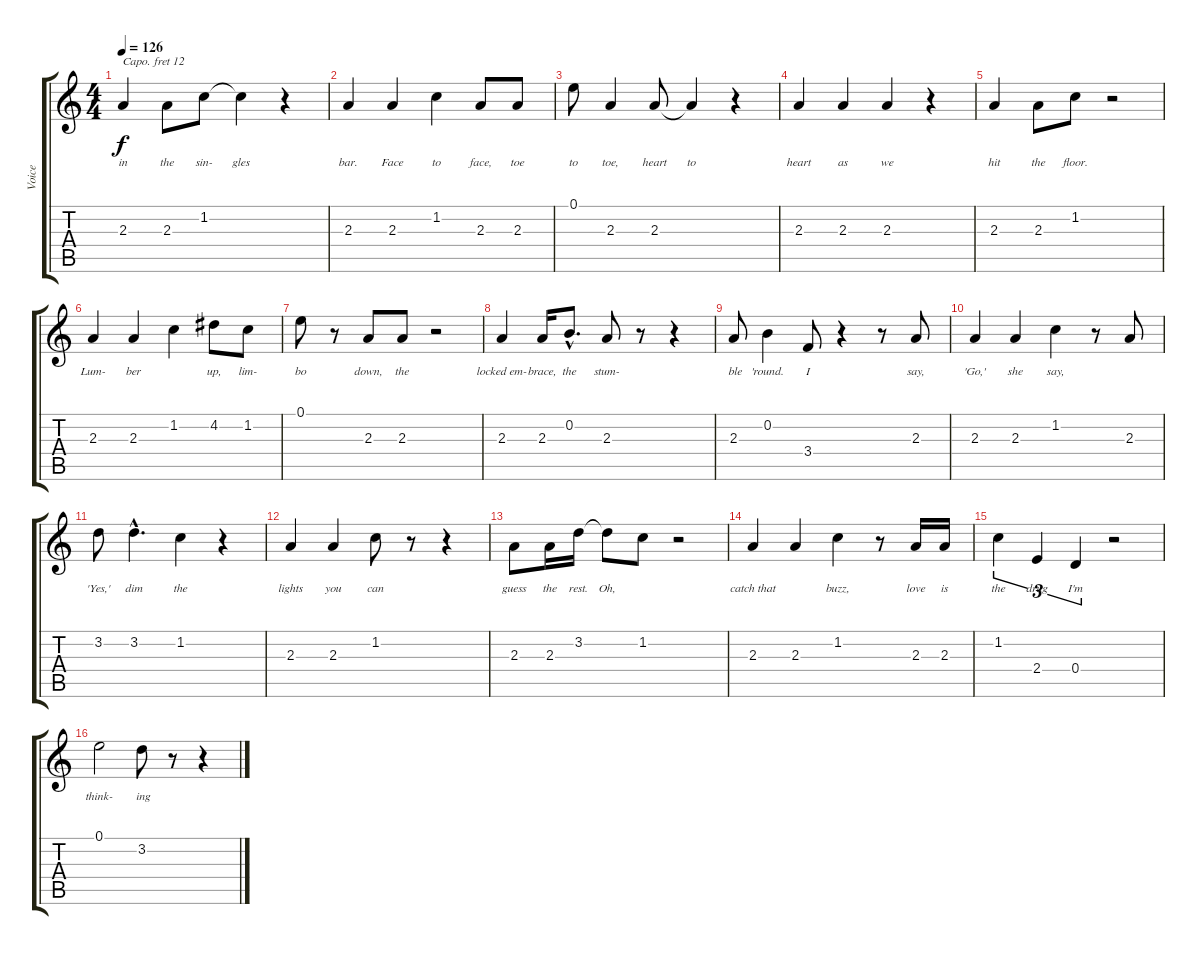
\track ("Voice" "Voice") {instrument oboe}
\staff {score tabs}
\capo 12
\tuning (E4 B3 G3 D3 A2 E2) {hide}
\ts (4 4)
\tempo 126
\clef g2
\ks c
2.3.4{lyrics (0 "in") lyrics (1 "") lyrics (2 "") lyrics (3 "") lyrics (4 "") dy f} 2.3.8{lyrics (0 "the") lyrics (1 "") lyrics (2 "") lyrics (3 "") lyrics (4 "")} 1.2.8{lyrics (0 "sin-") lyrics (1 "") lyrics (2 "") lyrics (3 "") lyrics (4 "")} 1.2{t}.4{lyrics (0 "gles") lyrics (1 "") lyrics (2 "") lyrics (3 "") lyrics (4 "")} r.4 |
2.3.4{lyrics (0 "bar. ") lyrics (1 "") lyrics (2 "") lyrics (3 "") lyrics (4 "")} 2.3.4{lyrics (0 "Face") lyrics (1 "") lyrics (2 "") lyrics (3 "") lyrics (4 "")} 1.2.4{lyrics (0 "to") lyrics (1 "") lyrics (2 "") lyrics (3 "") lyrics (4 "")} 2.3.8{lyrics (0 "face,") lyrics (1 "") lyrics (2 "") lyrics (3 "") lyrics (4 "")} 2.3.8{lyrics (0 "toe") lyrics (1 "") lyrics (2 "") lyrics (3 "") lyrics (4 "")} |
0.1.8{lyrics (0 "to") lyrics (1 "") lyrics (2 "") lyrics (3 "") lyrics (4 "")} 2.3.4{lyrics (0 "toe,") lyrics (1 "") lyrics (2 "") lyrics (3 "") lyrics (4 "")} 2.3.8{lyrics (0 "heart") lyrics (1 "") lyrics (2 "") lyrics (3 "") lyrics (4 "")} 2.3{t}.4{lyrics (0 "to") lyrics (1 "") lyrics (2 "") lyrics (3 "") lyrics (4 "")} r.4 |
2.3.4{lyrics (0 "heart") lyrics (1 "") lyrics (2 "") lyrics (3 "") lyrics (4 "")} 2.3.4{lyrics (0 "as") lyrics (1 "") lyrics (2 "") lyrics (3 "") lyrics (4 "")} 2.3.4{lyrics (0 "we") lyrics (1 "") lyrics (2 "") lyrics (3 "") lyrics (4 "")} r.4 |
2.3.4{lyrics (0 "hit") lyrics (1 "") lyrics (2 "") lyrics (3 "") lyrics (4 "")} 2.3.8{lyrics (0 "the") lyrics (1 "") lyrics (2 "") lyrics (3 "") lyrics (4 "")} 1.2.8{lyrics (0 "floor.") lyrics (1 "") lyrics (2 "") lyrics (3 "") lyrics (4 "")} r.2 |
2.3.4{lyrics (0 "Lum-") lyrics (1 "") lyrics (2 "") lyrics (3 "") lyrics (4 "")} 2.3.4{lyrics (0 "ber ") lyrics (1 "") lyrics (2 "") lyrics (3 "") lyrics (4 "")} 1.2.4{lyrics (0 "") lyrics (1 "") lyrics (2 "") lyrics (3 "") lyrics (4 "")} 4.2.8{lyrics (0 "up,") lyrics (1 "") lyrics (2 "") lyrics (3 "") lyrics (4 "")} 1.2.8{lyrics (0 "lim-") lyrics (1 "") lyrics (2 "") lyrics (3 "") lyrics (4 "")} |
0.1.8{lyrics (0 "bo") lyrics (1 "") lyrics (2 "") lyrics (3 "") lyrics (4 "")} r.8 2.3.8{lyrics (0 "down,") lyrics (1 "") lyrics (2 "") lyrics (3 "") lyrics (4 "")} 2.3.8{lyrics (0 "the") lyrics (1 "") lyrics (2 "") lyrics (3 "") lyrics (4 "")} r.2 |
2.3.4{lyrics (0 "locked em-") lyrics (1 "") lyrics (2 "") lyrics (3 "") lyrics (4 "")} 2.3.16{lyrics (0 "brace,") lyrics (1 "") lyrics (2 "") lyrics (3 "") lyrics (4 "")} 0.2{hac}.8{d lyrics (0 "the") lyrics (1 "") lyrics (2 "") lyrics (3 "") lyrics (4 "")} 2.3.8{lyrics (0 "stum-") lyrics (1 "") lyrics (2 "") lyrics (3 "") lyrics (4 "")} r.8 r.4 |
2.3.8{lyrics (0 " ble") lyrics (1 "") lyrics (2 "") lyrics (3 "") lyrics (4 "")} 0.2.4{lyrics (0 "'round.") lyrics (1 "") lyrics (2 "") lyrics (3 "") lyrics (4 "")} 3.4.8{lyrics (0 "I") lyrics (1 "") lyrics (2 "") lyrics (3 "") lyrics (4 "")} r.4 r.8 2.3.8{lyrics (0 "say,") lyrics (1 "") lyrics (2 "") lyrics (3 "") lyrics (4 "")} |
2.3.4{lyrics (0 "'Go,'") lyrics (1 "") lyrics (2 "") lyrics (3 "") lyrics (4 "")} 2.3.4{lyrics (0 "she") lyrics (1 "") lyrics (2 "") lyrics (3 "") lyrics (4 "")} 1.2.4{lyrics (0 "say, ") lyrics (1 "") lyrics (2 "") lyrics (3 "") lyrics (4 "")} r.8 2.3.8{lyrics (0 "") lyrics (1 "") lyrics (2 "") lyrics (3 "") lyrics (4 "")} |
3.2.8{lyrics (0 "'Yes,'") lyrics (1 "") lyrics (2 "") lyrics (3 "") lyrics (4 "")} 3.2{hac}.4{d lyrics (0 "dim") lyrics (1 "") lyrics (2 "") lyrics (3 "") lyrics (4 "")} 1.2.4{lyrics (0 "the") lyrics (1 "") lyrics (2 "") lyrics (3 "") lyrics (4 "")} r.4 |
2.3.4{lyrics (0 "lights") lyrics (1 "") lyrics (2 "") lyrics (3 "") lyrics (4 "")} 2.3.4{lyrics (0 "you") lyrics (1 "") lyrics (2 "") lyrics (3 "") lyrics (4 "")} 1.2.8{lyrics (0 "can") lyrics (1 "") lyrics (2 "") lyrics (3 "") lyrics (4 "")} r.8 r.4 |
2.3.8{lyrics (0 "guess") lyrics (1 "") lyrics (2 "") lyrics (3 "") lyrics (4 "")} 2.3.16{lyrics (0 "the") lyrics (1 "") lyrics (2 "") lyrics (3 "") lyrics (4 "")} 3.2.16{lyrics (0 "rest.") lyrics (1 "") lyrics (2 "") lyrics (3 "") lyrics (4 "")} 3.2{t}.8{lyrics (0 "Oh, ") lyrics (1 "") lyrics (2 "") lyrics (3 "") lyrics (4 "")} 1.2.8{lyrics (0 "") lyrics (1 "") lyrics (2 "") lyrics (3 "") lyrics (4 "")} r.2 |
2.3.4{lyrics (0 "catch that") lyrics (1 "") lyrics (2 "") lyrics (3 "") lyrics (4 "")} 2.3.4{lyrics (0 "") lyrics (1 "") lyrics (2 "") lyrics (3 "") lyrics (4 "")} 1.2.4{lyrics (0 "buzz,") lyrics (1 "") lyrics (2 "") lyrics (3 "") lyrics (4 "")} r.8 2.3.16{lyrics (0 "love") lyrics (1 "") lyrics (2 "") lyrics (3 "") lyrics (4 "")} 2.3.16{lyrics (0 "is") lyrics (1 "") lyrics (2 "") lyrics (3 "") lyrics (4 "")} |
1.2.4{tu (3 2) lyrics (0 "the") lyrics (1 "") lyrics (2 "") lyrics (3 "") lyrics (4 "")} 2.4.4{tu (3 2) lyrics (0 "drug") lyrics (1 "") lyrics (2 "") lyrics (3 "") lyrics (4 "")} 0.4.4{tu (3 2) lyrics (0 "I'm") lyrics (1 "") lyrics (2 "") lyrics (3 "") lyrics (4 "")} r.2 |
0.1.2{lyrics (0 "think-") lyrics (1 "") lyrics (2 "") lyrics (3 "") lyrics (4 "")} 3.2.8{lyrics (0 " ing") lyrics (1 "") lyrics (2 "") lyrics (3 "") lyrics (4 "")} r.8 r.4
